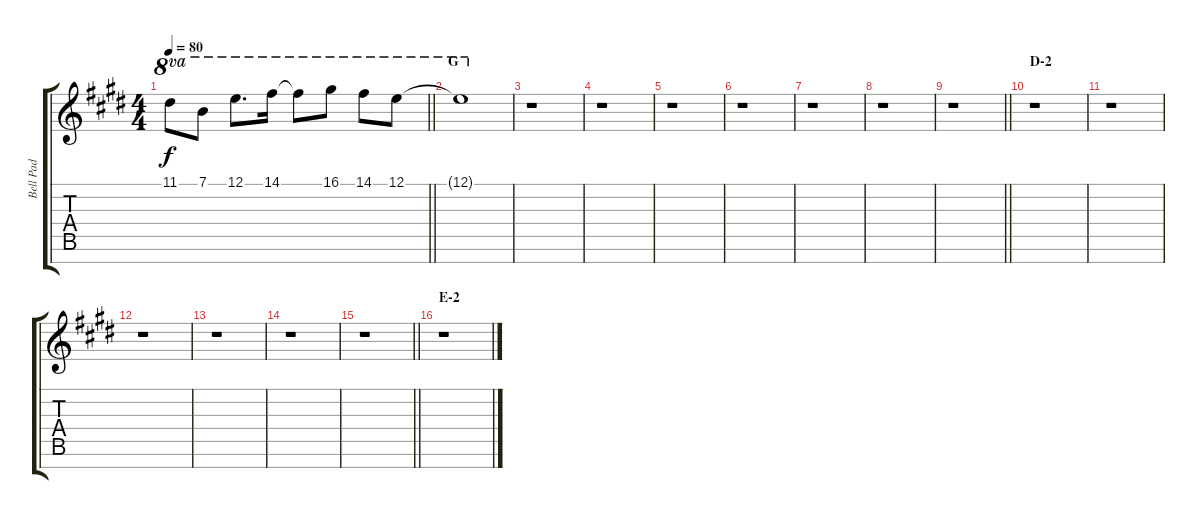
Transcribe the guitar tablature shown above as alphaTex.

\track ("Bell Pad" "Bell Pad") {instrument tubularbells}
\staff {score tabs}
\tuning (E5 B4 G4 D4 A3 E3 B2) {hide}
\ts (4 4)
\tempo 80
\clef g2
\barLineRight lightlight
\ks e
11.1.8{ot 8va dy f} 7.1.8{ot 8va} 12.1.8{d ot 8va} 14.1.16{ot 8va} 14.1{t}.8{ot 8va} 16.1.8{ot 8va} 14.1.8{ot 8va} 12.1.8{ot 8va} |
\section ("" "G")
12.1{t}.1{ot 8va} |
r.1 |
r.1 |
r.1 |
r.1 |
r.1 |
r.1 |
\barLineRight lightlight
r.1 |
\section ("" "D-2")
r.1 |
r.1 |
r.1 |
r.1 |
r.1 |
\barLineRight lightlight
r.1 |
\section ("" "E-2")
r.1
